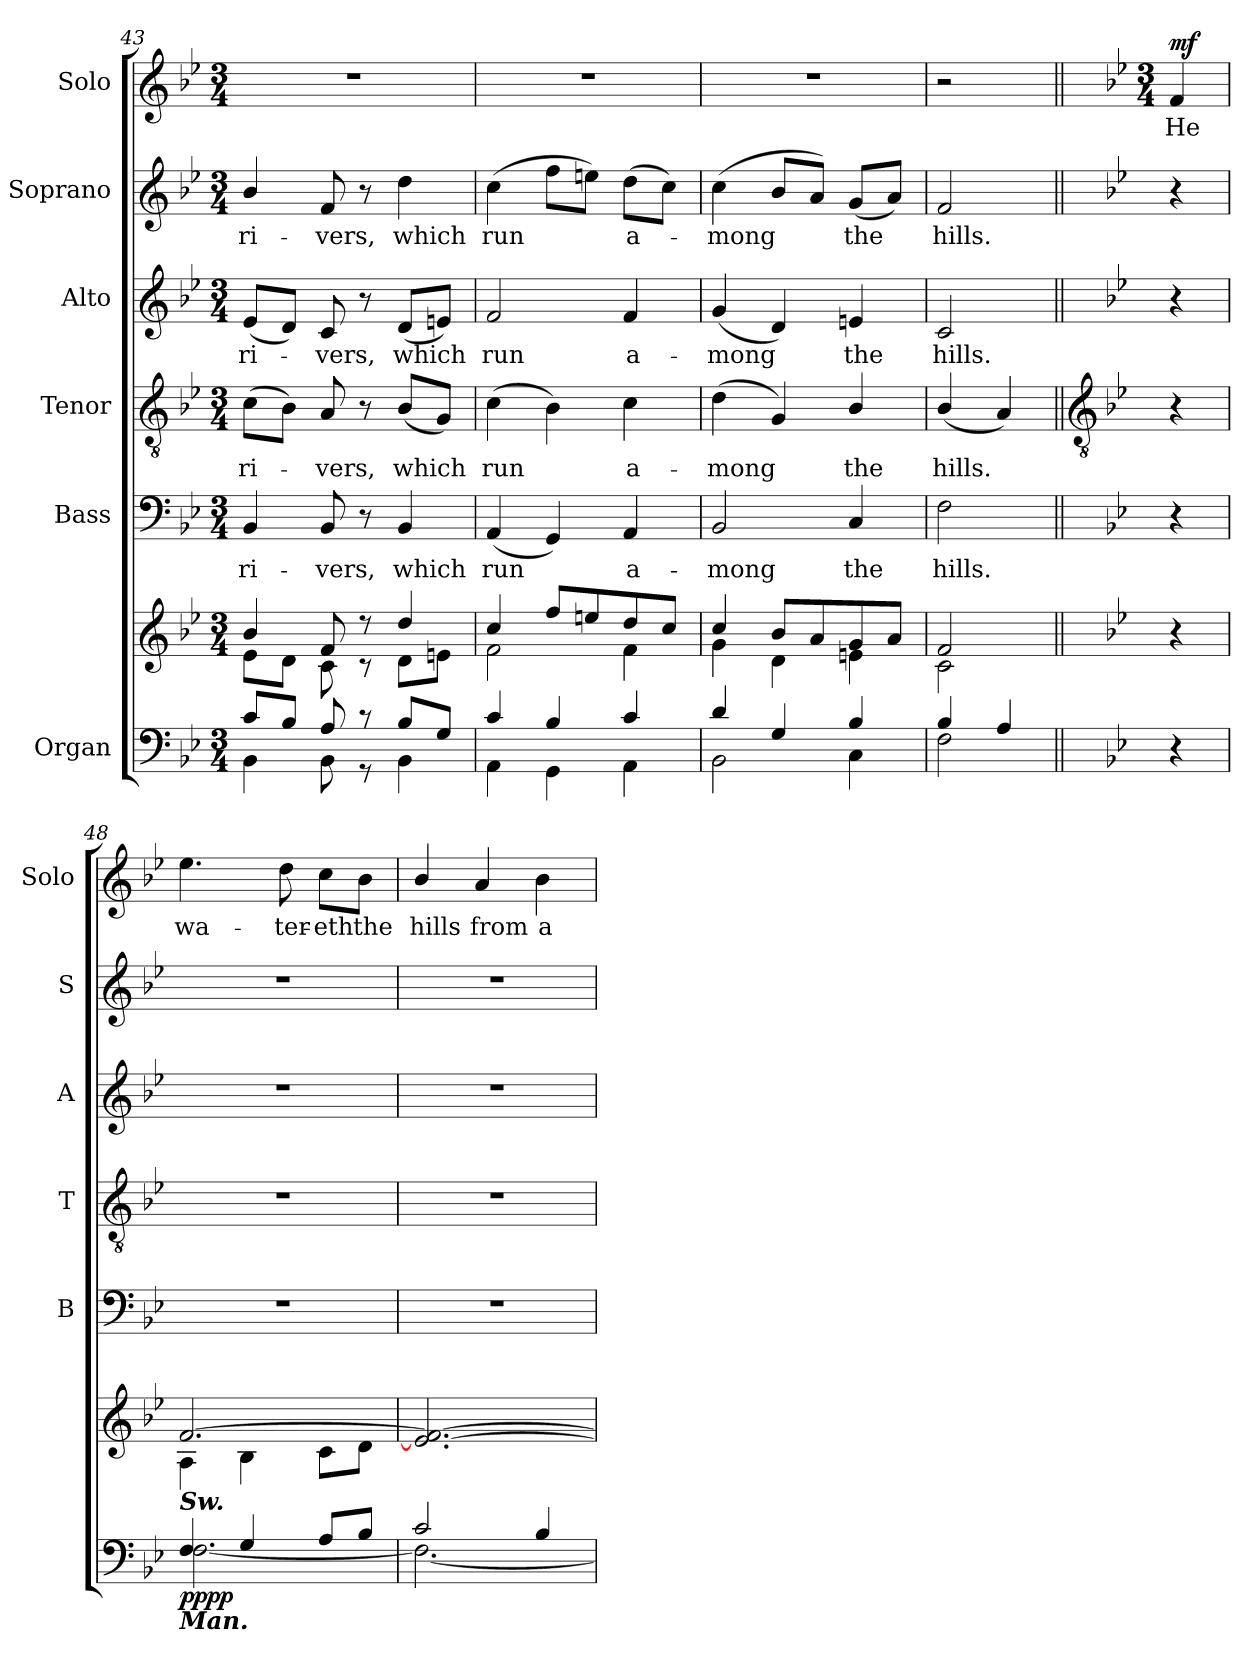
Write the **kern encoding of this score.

**kern	**kern	**dynam	**kern	**text	**kern	**text	**kern	**text	**kern	**text	**kern	**text	**dynam
*part6	*part6	*part6	*part5	*part5	*part4	*part4	*part3	*part3	*part2	*part2	*part1	*part1	*part1
*staff7	*staff6	*staff6/7	*staff5	*staff5	*staff4	*staff4	*staff3	*staff3	*staff2	*staff2	*staff1	*staff1	*staff1
*I"Organ	*	*	*I"Bass	*	*I"Tenor	*	*I"Alto	*	*I"Soprano	*	*I"Solo	*	*
*	*	*	*I'B	*	*I'T	*	*I'A	*	*I'S	*	*I'Solo	*	*
*clefF4	*clefG2	*	*clefF4	*	*clefGv2	*	*clefG2	*	*clefG2	*	*clefG2	*	*
*k[b-e-]	*k[b-e-]	*	*k[b-e-]	*	*k[b-e-]	*	*k[b-e-]	*	*k[b-e-]	*	*k[b-e-]	*	*
*B-:	*B-:	*	*B-:	*	*B-:	*	*B-:	*	*B-:	*	*B-:	*	*
*M3/4	*M3/4	*	*M3/4	*	*M3/4	*	*M3/4	*	*M3/4	*	*M3/4	*	*
=43	=43	=43	=43	=43	=43	=43	=43	=43	=43	=43	=43	=43	=43
*^	*^	*	*	*	*	*	*	*	*	*	*	*	*
!	!	!	!	!	!	!LO:LY:b	!	!LO:LY:b	!	!LO:LY:b	!	!LO:LY:b	!	!	!
8c/L	4BB-\	4b-/	8e-\L	.	4BB-	ri-	(>8cL	ri-	(<8e-L	ri-	4b-/	ri-	2.r	.	.
8B-/J	.	.	8d\J	.	.	.	8B-J)	.	8dJ)	.	.	.	.	.	.
!	!	!	!	!	!	!LO:LY:b	!	!LO:LY:b	!	!LO:LY:b	!	!LO:LY:b	!	!	!
8A/	8BB-\	8f/	8c\	.	8BB-	-vers,	8A	vers,	8c	vers,	8f	-vers,	.	.	.
8r	8r	8r	8r	.	8r	.	8r	.	8r	.	8r	.	.	.	.
!	!	!	!	!	!	!LO:LY:b	!	!LO:LY:b	!	!LO:LY:b	!	!LO:LY:b	!	!	!
8B-/L	4BB-\	4dd/	8d\L	.	4BB-	which	(<8B-L	which	(<8dL	which	4dd	which	.	.	.
8G/J	.	.	8en\J	.	.	.	8GJ)	.	8enJ)	.	.	.	.	.	.
=44	=44	=44	=44	=44	=44	=44	=44	=44	=44	=44	=44	=44	=44	=44	=44
!	!	!	!	!	!	!LO:LY:b	!	!LO:LY:b	!	!LO:LY:b	!	!LO:LY:b	!	!	!
4c/	4AA\	4cc/	2f\	.	(<4AA	run	(>4c	run	2f	run	(>4cc	run	2.r	.	.
4B-/	4GG\	8ff/L	.	.	4GG)	.	4B-)	.	.	.	8ffL	.	.	.	.
.	.	8een/	.	.	.	.	.	.	.	.	8eenJ)	.	.	.	.
!	!	!	!	!	!	!LO:LY:b	!	!LO:LY:b	!	!LO:LY:b	!	!LO:LY:b	!	!	!
4c/	4AA\	8dd/	4f\	.	4AA	a-	4c	a-	4f	a-	(>8ddL	a-	.	.	.
.	.	8cc/J	.	.	.	.	.	.	.	.	8ccJ)	.	.	.	.
=45	=45	=45	=45	=45	=45	=45	=45	=45	=45	=45	=45	=45	=45	=45	=45
!	!	!	!	!	!	!LO:LY:b	!	!LO:LY:b	!	!LO:LY:b	!	!LO:LY:b	!	!	!
4d/	2BB-\	4cc/	4g\	.	2BB-	-mong	(<4d	-mong	(<4g	-mong	(<4cc	mong	2.r	.	.
4G/	.	8b-/L	4d\	.	.	.	4G)	.	4d)	.	8b-L	.	.	.	.
.	.	8a/	.	.	.	.	.	.	.	.	8aJ)	.	.	.	.
!	!	!	!	!	!	!LO:LY:b	!	!LO:LY:b	!	!LO:LY:b	!	!LO:LY:b	!	!	!
4B-/	4C\	8g/	4en\	.	4C	the	4B-/	the	4en	the	(<8gL	the	.	.	.
.	.	8a/J	.	.	.	.	.	.	.	.	8aJ)	.	.	.	.
=46	=46	=46	=46	=46	=46	=46	=46	=46	=46	=46	=46	=46	=46	=46	=46
!	!	!	!	!	!	!LO:LY:b	!	!LO:LY:b	!	!LO:LY:b	!	!LO:LY:b	!	!	!
4B-/	2F\	2f/	2c\	.	2F	hills.	(<4B-/	hills.	2c	hills.	2f	hills.	2r	.	.
4A/	.	.	.	.	.	.	4A)	.	.	.	.	.	.	.	.
!!LO:LB:g=z
=47||	=47||	=47||	=47||	=47||	=47||	=47||	=47||	=47||	=47||	=47||	=47||	=47||	=47||	=47||	=47||
*	*	*	*	*	*	*	*clefGv2	*	*	*	*	*	*	*	*
*	*	*	*	*	*	*	*	*	*	*	*	*	*k[b-e-]	*	*
*	*	*	*	*	*	*	*	*	*	*	*	*	*B-:	*	*
*	*	*	*	*	*	*	*	*	*	*	*	*	*M3/4	*	*
!	!	!	!	!	!	!	!	!	!	!	!	!	!	!LO:LY:b	!LO:DY:b
4ryy	4r	4r	4ryy	.	4r	.	4r	.	4r	.	4r	.	4f	He	mf
=48	=48	=48	=48	=48	=48	=48	=48	=48	=48	=48	=48	=48	=48	=48	=48
!LO:TX:a:Bi:t=Sw.	!	!	!	!	!	!	!	!	!	!	!	!	!	!	!
!LO:TX:b:Bi:t=Man.	!	!	!	!	!	!	!	!	!	!	!	!	!	!	!
!	!	!	!	!LO:DY:b=2	!LO:N:vis=1	!	!LO:N:vis=1	!	!LO:N:vis=1	!	!LO:N:vis=1	!	!	!LO:LY:b	!
!	!	!	!	!LO:DY:n=1:b=2	!	!	!	!	!	!	!	!	!	!	!
!	!	!	!	!LO:DY:n=2:b	!	!	!	!	!	!	!	!	!	!	!
!	!	!	!	!LO:DY:n=3:b	!	!	!	!	!	!	!	!	!	!	!
4F/	[2.F\	[2.f/	4A\	p p p p	2.r	.	2.r	.	2.r	.	2.r	.	4.ee-	wa-	.
4G/	.	.	4B-\	.	.	.	.	.	.	.	.	.	.	.	.
!	!	!	!	!	!	!	!	!	!	!	!	!	!	!LO:LY:b	!
.	.	.	.	.	.	.	.	.	.	.	.	.	8dd	-ter-	.
!	!	!	!	!	!	!	!	!	!	!	!	!	!	!LO:LY:b	!
8A/L	.	.	8c\L	.	.	.	.	.	.	.	.	.	8cc\L	-eth	.
!	!	!	!	!	!	!	!	!	!	!	!	!	!	!LO:LY:b	!
8B-/J	.	.	8d\J	.	.	.	.	.	.	.	.	.	8b-\J	the	.
=49	=49	=49	=49	=49	=49	=49	=49	=49	=49	=49	=49	=49	=49	=49	=49
!	!	!	!	!	!LO:N:vis=1	!	!LO:N:vis=1	!	!LO:N:vis=1	!	!LO:N:vis=1	!	!	!LO:LY:b	!
2c/	2.F\_	2.e-/_ 2.f/_	2.ryy	.	2.r	.	2.r	.	2.r	.	2.r	.	4b-/	hills	.
!	!	!	!	!	!	!	!	!	!	!	!	!	!	!LO:LY:b	!
.	.	.	.	.	.	.	.	.	.	.	.	.	4a	from	.
!	!	!	!	!	!	!	!	!	!	!	!	!	!	!LO:LY:b	!
4B-/	.	.	.	.	.	.	.	.	.	.	.	.	4b-	a-	.
*v	*v	*	*	*	*	*	*	*	*	*	*	*	*	*	*
*	*v	*v	*	*	*	*	*	*	*	*	*	*	*	*
=	=	=	=	=	=	=	=	=	=	=	=	=	=
*-	*-	*-	*-	*-	*-	*-	*-	*-	*-	*-	*-	*-	*-
